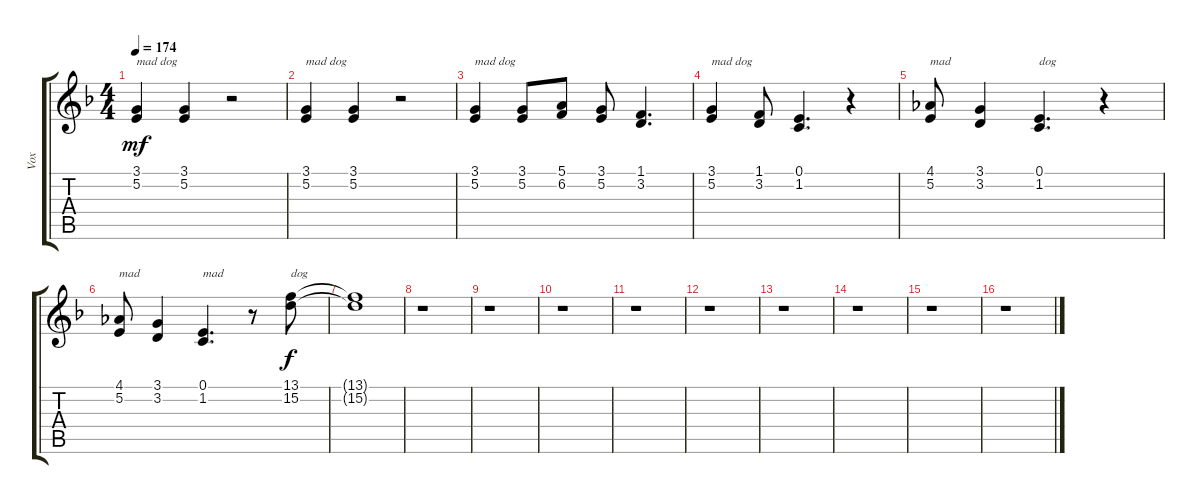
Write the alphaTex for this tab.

\track ("Vox" "Vox") {instrument violin}
\staff {score tabs}
\tuning (E4 B3 G3 D3 A2 E2) {hide}
\ts (4 4)
\tempo 174
\clef g2
\ks dminor
(3.1 5.2).4{txt "mad dog" dy mf} (3.1 5.2).4 r.2 |
(3.1 5.2).4{txt "mad dog"} (3.1 5.2).4 r.2 |
(3.1 5.2).4{txt "mad dog"} (3.1 5.2).8 (5.1 6.2).8 (3.1 5.2).8 (1.1 3.2).4{d} |
(3.1 5.2).4{txt "mad dog"} (1.1 3.2).8 (0.1 1.2).4{d} r.4 |
(4.1 5.2).8{txt "mad "} (3.1 3.2).4 (0.1 1.2).4{d txt "dog"} r.4 |
(4.1 5.2).8{txt "mad "} (3.1 3.2).4 (0.1 1.2).4{d txt "mad"} r.8 (13.1 15.2).8{txt "dog" dy f} |
(13.1{t} 15.2{t}).1 |
r.1 |
r.1 |
r.1 |
r.1 |
r.1 |
r.1 |
r.1 |
r.1 |
r.1
